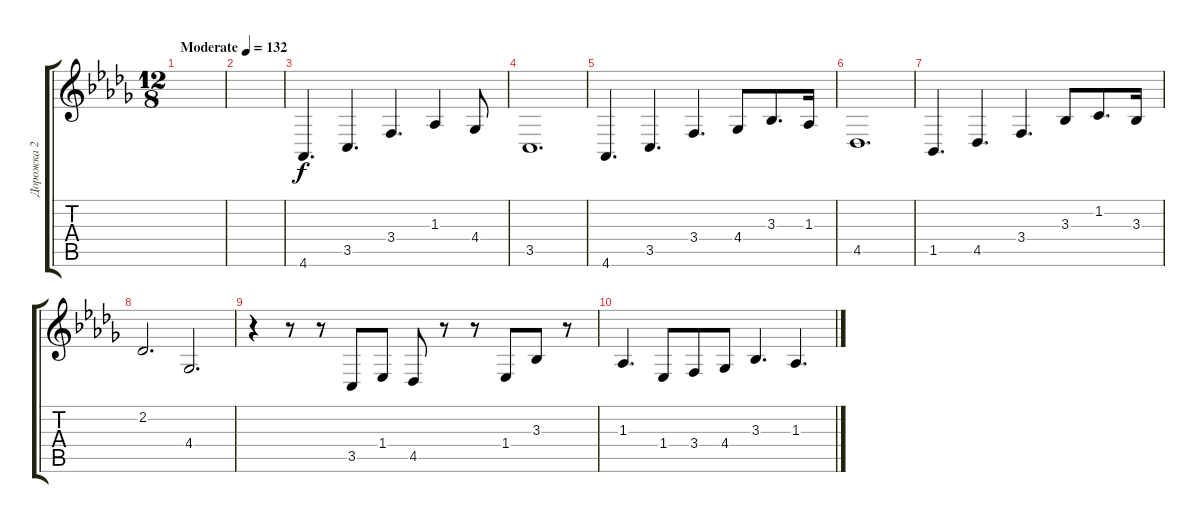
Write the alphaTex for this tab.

\track ("Дорожка 2" "Дорожка 2") {instrument acousticgrandpiano}
\staff {score tabs}
\tuning (E4 B3 G3 D3 A2 E2) {hide}
\ts (12 8)
\tempo (132 "Moderate")
\clef g2
\ks db
|
|
4.6.4{d} 3.5.4{d} 3.4.4{d} 1.3.4 4.4.8 |
3.5.1{d} |
4.6.4{d} 3.5.4{d} 3.4.4{d} 4.4.8 3.3.8{d} 1.3.16 |
4.5.1{d} |
1.5.4{d} 4.5.4{d} 3.4.4{d} 3.3.8 1.2.8{d} 3.3.16 |
2.2.2{d} 4.4.2{d} |
r.4 r.8 r.8 3.5.8 1.4.8 4.5.8 r.8 r.8 1.4.8 3.3.8 r.8 |
1.3.4{d} 1.4.8 3.4.8 4.4.8 3.3.4{d} 1.3.4{d}
